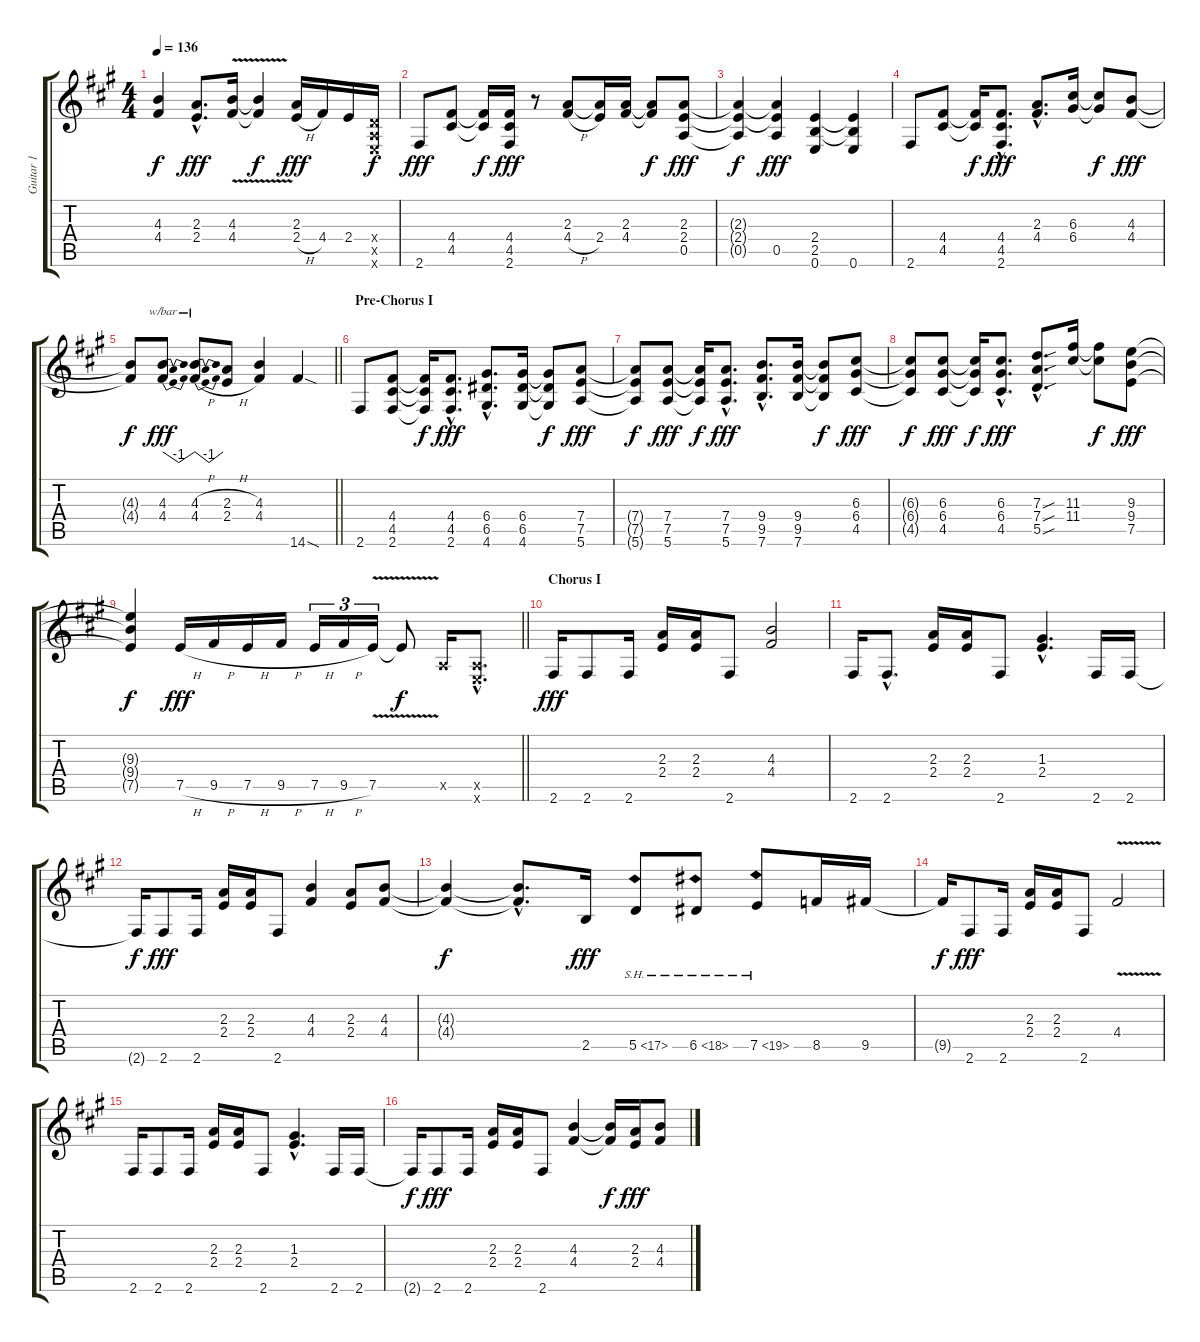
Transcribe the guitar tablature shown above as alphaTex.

\track ("Guitar 1" "Guitar 1") {instrument distortionguitar}
\staff {score tabs}
\tuning (E4 B3 G3 D3 A2 E2) {hide}
\ts (4 4)
\tempo 136
\clef g2
\ks a
(4.3{t} 4.4{t}).4{dy f} (2.3{hac} 2.4{hac}).8{d dy fff} (4.3 4.4{v}).16 (4.3{t} 4.4{t}).4{dy f} (2.3 2.4{h}).16{dy fff} 4.4.16 2.4.16 (0.4{x} 0.5{x} 0.6{x}).16{dy f} |
2.6.8{dy fff} (4.4 4.5).8 (4.4{t} 4.5{t}).16{dy f} (4.4 4.5 2.6).16{dy fff} r.8 (2.3 4.4{h}).8 (2.3{t} 2.4).16 (2.3 4.4).16 (2.3{t} 4.4{t}).8{dy f} (2.3 2.4 0.5).8{dy fff} |
(2.3{t} 2.4{t} 0.5{t}).4{dy f} (2.3{t} 2.4{t} 0.5).4{dy fff} (2.4 2.5 0.6).4 (2.4{t} 2.5{t} 0.6).4 |
2.6.8 (4.4 4.5).8 (4.4{t} 4.5{t}).16{dy f} (4.4{hac} 4.5{hac} 2.6{hac}).8{d dy fff} (2.3{hac} 4.4{hac}).8{d} (6.3 6.4).16 (6.3{t} 6.4{t}).8{dy f} (4.3 4.4).8{dy fff} |
\barLineRight lightlight
(4.3{t} 4.4{t}).8{dy f} (4.3 4.4).8{tbe (dip default 0 0 30 -4 60 0) dy fff} (4.3{h} 4.4{h}).8{tbe (dip default 0 0 30 -4 60 0)} (2.3{h} 2.4{h}).8 (4.3 4.4).4 14.6{sod}.4 |
\section ("" "Pre-Chorus I")
2.6.8 (4.4 4.5 2.6).8 (4.4{t} 4.5{t} 2.6{t}).16{dy f} (4.4{hac} 4.5{hac} 2.6{hac}).8{d dy fff} (6.4{hac} 6.5{hac} 4.6{hac}).8{d} (6.4 6.5 4.6).16 (6.4{t} 6.5{t} 4.6{t}).8{dy f} (7.4 7.5 5.6).8{dy fff} |
(7.4{t} 7.5{t} 5.6{t}).8{dy f} (7.4 7.5 5.6).8{dy fff} (7.4{t} 7.5{t} 5.6{t}).16{dy f} (7.4{hac} 7.5{hac} 5.6{hac}).8{d dy fff} (9.4{hac} 9.5{hac} 7.6{hac}).8{d} (9.4 9.5 7.6).16 (9.4{t} 9.5{t} 7.6{t}).8{dy f} (6.3 6.4 4.5).8{dy fff} |
(6.3{t} 6.4{t} 4.5{t}).8{dy f} (6.3 6.4 4.5).8{dy fff} (6.3{t} 6.4{t} 4.5{t}).16{dy f} (6.3{hac} 6.4{hac} 4.5{hac}).8{d dy fff} (7.3{sou hac} 7.4{sou hac} 5.5{sou hac}).8{d} (11.3 11.4).16 (11.3{t} 11.4{t}).8{dy f} (9.3 9.4 7.5).8{dy fff} |
\barLineRight lightlight
(9.3{t} 9.4{t} 7.5{t}).4{dy f} 7.5{h}.16{dy fff} 9.5{h}.16 7.5{h}.16 9.5{h}.16 7.5{h}.16{tu (3 2)} 9.5{h}.16{tu (3 2)} 7.5{v}.16{tu (3 2)} 7.5{t}.8{dy f} 0.5{x}.16 (0.5{hac x} 0.6{hac x}).8{d} |
\section ("" "Chorus I")
2.6.16{dy fff} 2.6.8 2.6.16 (2.3 2.4).16 (2.3 2.4).16 2.6.8 (4.3 4.4).2 |
2.6.16 2.6{hac}.8{d} (2.3 2.4).16 (2.3 2.4).16 2.6.8 (1.3{hac} 2.4{hac}).4{d} 2.6.16 2.6.16 |
2.6{t}.16{dy f} 2.6.8{dy fff} 2.6.16 (2.3 2.4).16 (2.3 2.4).16 2.6.8 (4.3 4.4).4 (2.3 2.4).8 (4.3 4.4).8 |
(4.3{t} 4.4{t}).4{dy f} (4.3{hac t} 4.4{hac t}).8{d} 2.5.16{dy fff} 5.5{sh 12}.8 6.5{sh 12}.8 7.5{sh 12}.8 8.5.16 9.5.16 |
9.5{t}.16{dy f} 2.6.8{dy fff} 2.6.16 (2.3 2.4).16 (2.3 2.4).16 2.6.8 4.4{v}.2 |
2.6.16 2.6.8 2.6.16 (2.3 2.4).16 (2.3 2.4).16 2.6.8 (1.3{hac} 2.4{hac}).4{d} 2.6.16 2.6.16 |
2.6{t}.16{dy f} 2.6.8{dy fff} 2.6.16 (2.3 2.4).16 (2.3 2.4).16 2.6.8 (4.3 4.4).4 (4.3{t} 4.4{t}).16{dy f} (2.3 2.4).16{dy fff} (4.3 4.4).8
